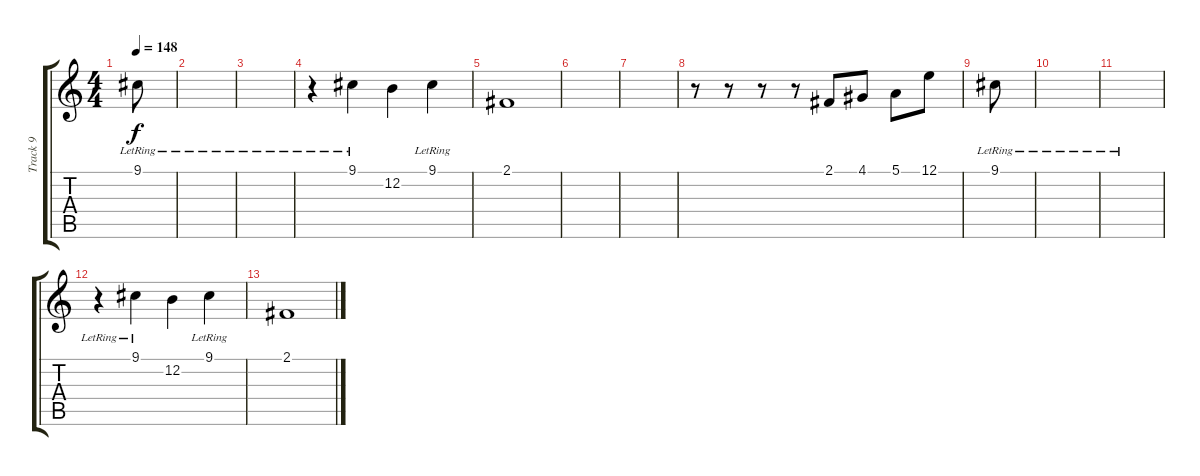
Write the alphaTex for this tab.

\track ("Track 9" "Track 9") {instrument choiraahs}
\staff {score tabs}
\tuning (E4 B3 G3 D3 A2 E2) {hide}
\ts (4 4)
\tempo 148
\clef g2
\ks c
9.1{lr}.8{dy f} |
|
|
r.4 9.1{lr}.4 12.2.4 9.1{lr}.4 |
2.1.1 |
|
|
r.8 r.8 r.8 r.8 2.1.8 4.1.8 5.1.8 12.1.8 |
9.1{lr}.8 |
|
|
r.4 9.1{lr}.4 12.2.4 9.1{lr}.4 |
2.1.1
